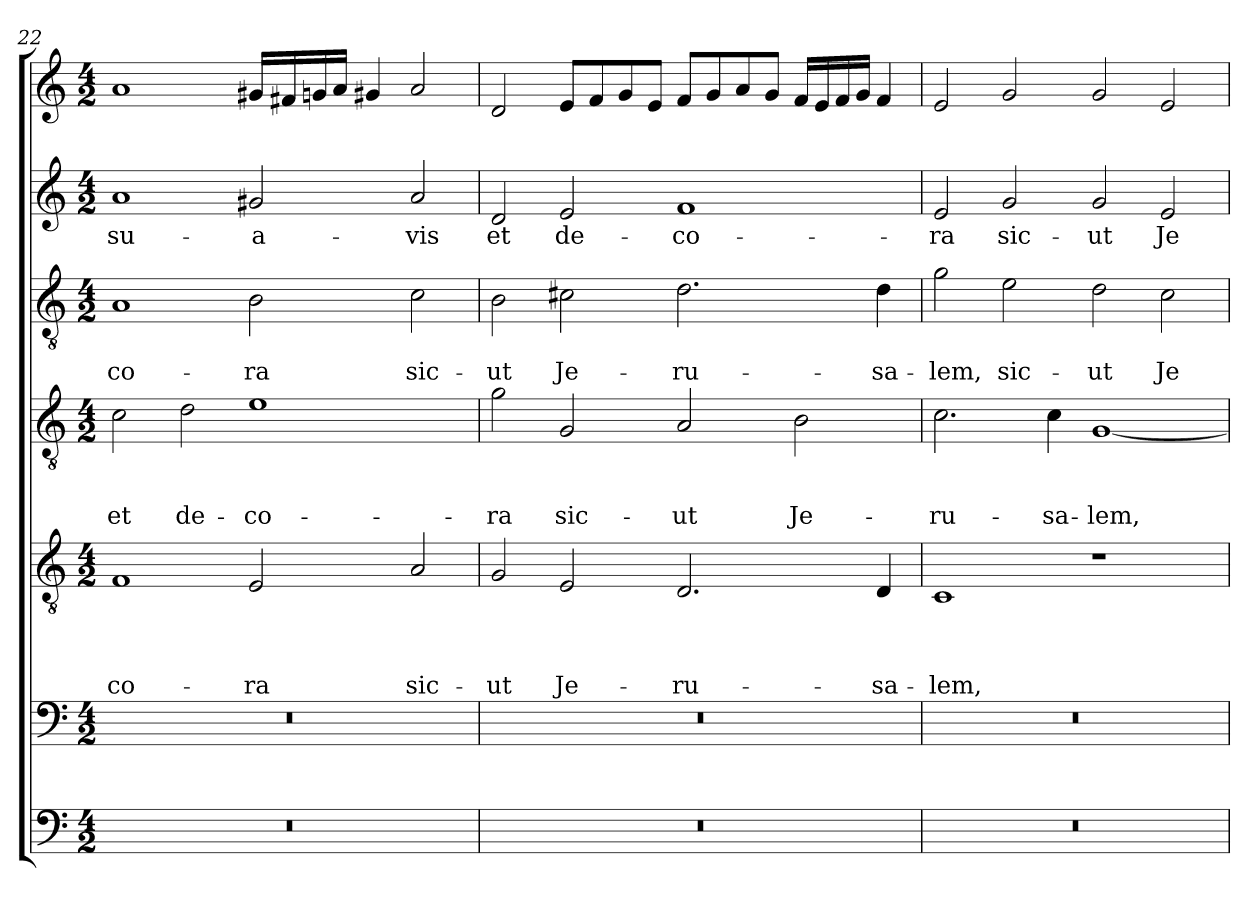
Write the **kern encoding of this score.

**kern	**kern	**kern	**text	**text	**text	**text	**kern	**text	**text	**text	**kern	**text	**text	**kern	**text	**kern
*part7	*part6	*part5	*part5	*part5	*part5	*part5	*part4	*part4	*part4	*part4	*part3	*part3	*part3	*part2	*part2	*part1
*staff7	*staff6	*staff5	*staff5	*staff5	*staff5	*staff5	*staff4	*staff4	*staff4	*staff4	*staff3	*staff3	*staff3	*staff2	*staff2	*staff1
*clefF4	*clefF4	*clefGv2	*	*	*	*	*clefGv2	*	*	*	*clefGv2	*	*	*clefG2	*	*clefG2
*	*ITrd8c14	*	*	*	*	*	*	*	*	*	*	*	*	*	*	*
*k[]	*k[]	*k[]	*	*	*	*	*k[]	*	*	*	*k[]	*	*	*k[]	*	*k[]
*C:	*C:	*C:	*	*	*	*	*C:	*	*	*	*C:	*	*	*C:	*	*C:
*M4/2	*M4/2	*M4/2	*	*	*	*	*M4/2	*	*	*	*M4/2	*	*	*M4/2	*	*M4/2
=22	=22	=22	=22	=22	=22	=22	=22	=22	=22	=22	=22	=22	=22	=22	=22	=22
!	!	!	!	!	!	!LO:LY:b	!	!	!	!LO:LY:b	!	!	!LO:LY:b	!	!LO:LY:b	!
0r	0r	1F	.	.	.	-co-	2c\	.	.	et	1A	.	-co-	1a	su-	1a
!	!	!	!	!	!	!	!	!	!	!LO:LY:b	!	!	!	!	!	!
.	.	.	.	.	.	.	2d\	.	.	de-	.	.	.	.	.	.
!	!	!	!	!	!	!LO:LY:b	!	!	!	!LO:LY:b	!	!	!LO:LY:b	!	!LO:LY:b	!
.	.	2E/	.	.	.	-ra	1e	.	.	-co-	2B\	.	-ra	2g#X/	-a-	16g#X/LL
.	.	.	.	.	.	.	.	.	.	.	.	.	.	.	.	16f#X/
.	.	.	.	.	.	.	.	.	.	.	.	.	.	.	.	16gn/
.	.	.	.	.	.	.	.	.	.	.	.	.	.	.	.	16a/JJ
.	.	.	.	.	.	.	.	.	.	.	.	.	.	.	.	4g#X/
!	!	!	!	!	!	!LO:LY:b	!	!	!	!	!	!	!LO:LY:b	!	!LO:LY:b	!
.	.	2A/	.	.	.	sic-	.	.	.	.	2c\	.	sic-	2a/	-vis	2a/
=23	=23	=23	=23	=23	=23	=23	=23	=23	=23	=23	=23	=23	=23	=23	=23	=23
!	!	!	!	!	!	!LO:LY:b	!	!	!	!LO:LY:b	!	!	!LO:LY:b	!	!LO:LY:b	!
0r	0r	2G/	.	.	.	-ut	2g\	.	.	-ra	2B\	.	-ut	2d/	et	2d/
!	!	!	!	!	!	!LO:LY:b	!	!	!	!LO:LY:b	!	!	!LO:LY:b	!	!LO:LY:b	!
.	.	2E/	.	.	.	Je-	2G/	.	.	sic-	2c#X\	.	Je-	2e/	de-	8e/L
.	.	.	.	.	.	.	.	.	.	.	.	.	.	.	.	8f/
.	.	.	.	.	.	.	.	.	.	.	.	.	.	.	.	8g/
.	.	.	.	.	.	.	.	.	.	.	.	.	.	.	.	8e/J
!	!	!	!	!	!	!LO:LY:b	!	!	!	!LO:LY:b	!	!	!LO:LY:b	!	!LO:LY:b	!
.	.	2.D/	.	.	.	-ru-	2A/	.	.	-ut	2.d\	.	-ru-	1f	-co-	8f/L
.	.	.	.	.	.	.	.	.	.	.	.	.	.	.	.	8g/
.	.	.	.	.	.	.	.	.	.	.	.	.	.	.	.	8a/
.	.	.	.	.	.	.	.	.	.	.	.	.	.	.	.	8g/J
!	!	!	!	!	!	!	!	!	!	!LO:LY:b	!	!	!	!	!	!
.	.	.	.	.	.	.	2B\	.	.	Je-	.	.	.	.	.	16f/LL
.	.	.	.	.	.	.	.	.	.	.	.	.	.	.	.	16e/
.	.	.	.	.	.	.	.	.	.	.	.	.	.	.	.	16f/
.	.	.	.	.	.	.	.	.	.	.	.	.	.	.	.	16g/JJ
!	!	!	!	!	!	!LO:LY:b	!	!	!	!	!	!	!LO:LY:b	!	!	!
.	.	4D/	.	.	.	-sa-	.	.	.	.	4d\	.	-sa-	.	.	4f/
=24	=24	=24	=24	=24	=24	=24	=24	=24	=24	=24	=24	=24	=24	=24	=24	=24
!	!	!	!	!	!	!LO:LY:b	!	!	!	!LO:LY:b	!	!	!LO:LY:b	!	!LO:LY:b	!
0r	0r	1C	.	.	.	-lem,	2.c\	.	.	-ru-	2g\	.	-lem,	2e/	-ra	2e/
!	!	!	!	!	!	!	!	!	!	!	!	!	!LO:LY:b	!	!LO:LY:b	!
.	.	.	.	.	.	.	.	.	.	.	2e\	.	sic-	2g/	sic-	2g/
!	!	!	!	!	!	!	!	!	!	!LO:LY:b	!	!	!	!	!	!
.	.	.	.	.	.	.	4c\	.	.	-sa-	.	.	.	.	.	.
!	!	!	!	!	!	!	!	!	!	!LO:LY:b	!	!	!LO:LY:b	!	!LO:LY:b	!
.	.	1r	.	.	.	.	[1G	.	.	-lem,	2d\	.	-ut	2g/	-ut	2g/
!	!	!	!	!	!	!	!	!	!	!	!	!	!LO:LY:b	!	!LO:LY:b	!
.	.	.	.	.	.	.	.	.	.	.	2c\	.	Je-	2e/	Je-	2e/
=	=	=	=	=	=	=	=	=	=	=	=	=	=	=	=	=
*-	*-	*-	*-	*-	*-	*-	*-	*-	*-	*-	*-	*-	*-	*-	*-	*-
